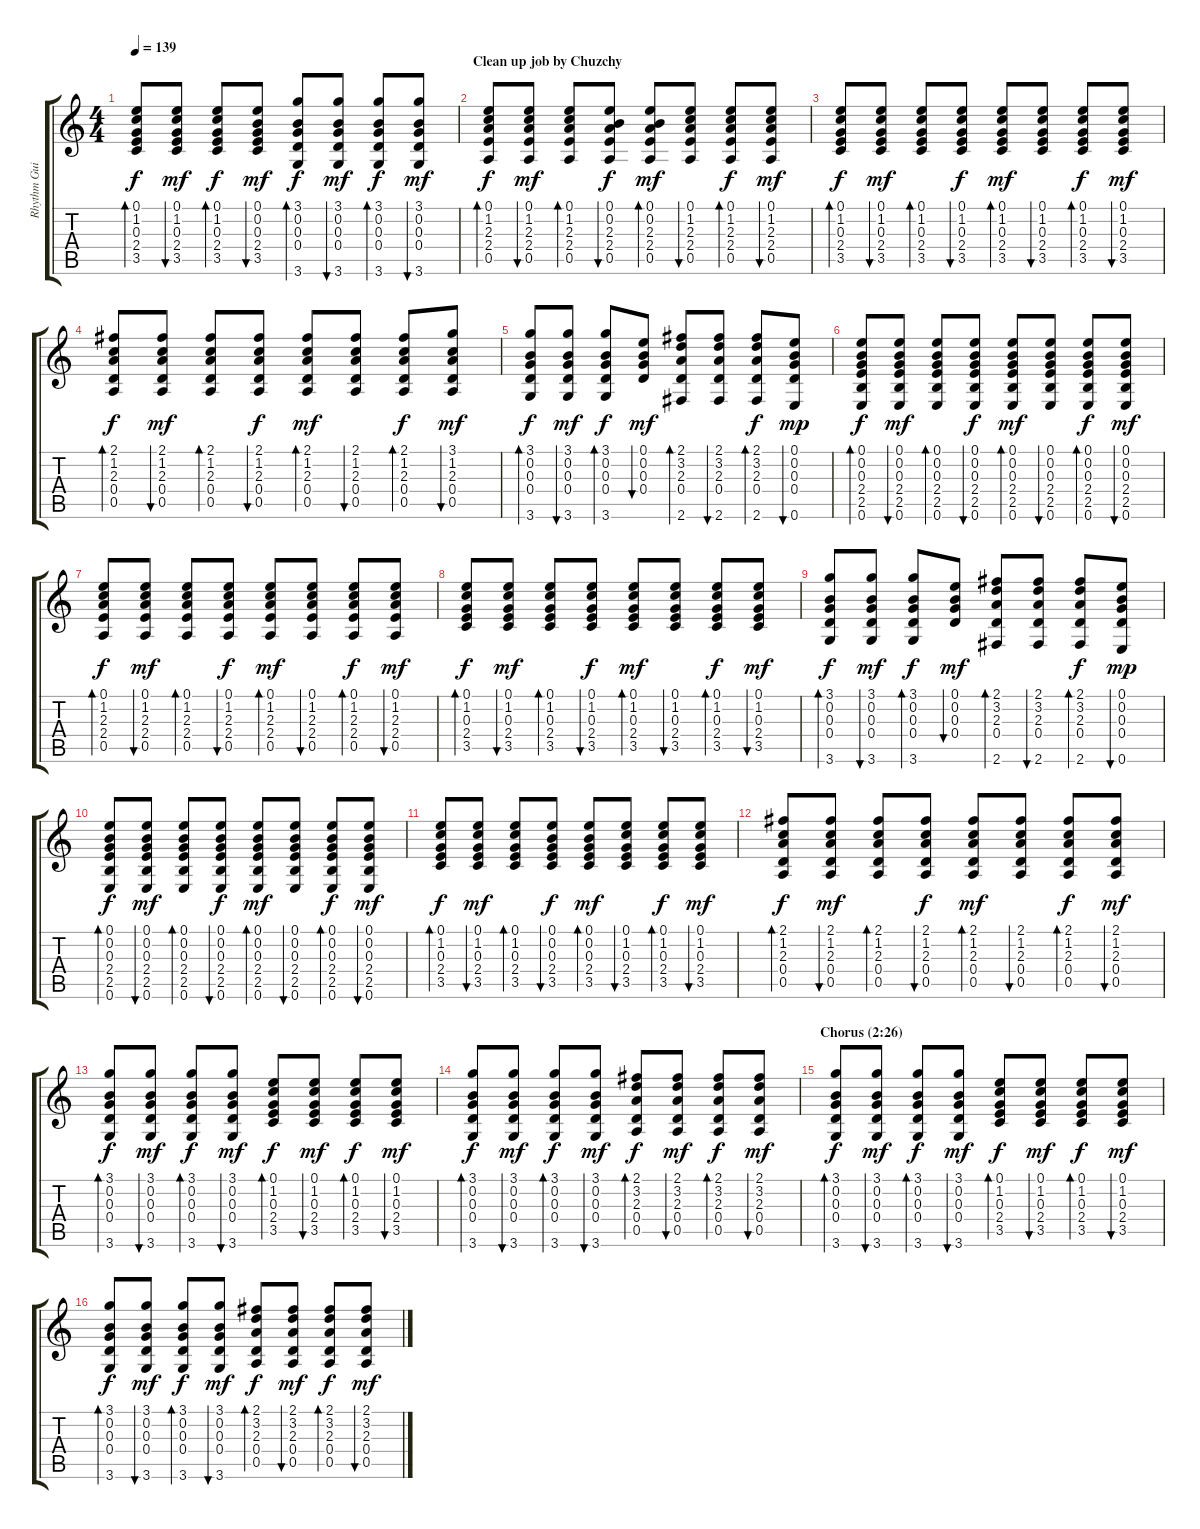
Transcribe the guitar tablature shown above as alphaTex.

\track ("Rhythm Guitar" "Rhythm Gui") {instrument acousticguitarsteel}
\staff {score tabs}
\tuning (E4 B3 G3 D3 A2 E2) {hide}
\ts (4 4)
\tempo 139
\clef g2
\ks c
(0.1 1.2 0.3 2.4 3.5).8{bd 30 dy f} (0.1 1.2 0.3 2.4 3.5).8{bu 30 dy mf} (0.1 1.2 0.3 2.4 3.5).8{bd 30 dy f} (0.1 0.2 0.3 2.4 3.5).8{bu 30 dy mf} (3.1 0.2 0.3 0.4 3.6).8{bd 30 dy f} (3.1 0.2 0.3 0.4 3.6).8{bu 30 dy mf} (3.1 0.2 0.3 0.4 3.6).8{bd 30 dy f} (3.1 0.2 0.3 0.4 3.6).8{bu 30 dy mf} |
\section ("" "Clean up job by Chuzchy")
(0.1 1.2 2.3 2.4 0.5).8{bd 30 dy f} (0.1 1.2 2.3 2.4 0.5).8{bu 30 dy mf} (0.1 1.2 2.3 2.4 0.5).8{bd 30} (0.1 0.2 2.3 2.4 0.5).8{bu 30 dy f} (0.1 0.2 2.3 2.4 0.5).8{bd 30 dy mf} (0.1 1.2 2.3 2.4 0.5).8{bu 30} (0.1 1.2 2.3 2.4 0.5).8{bd 30 dy f} (0.1 1.2 2.3 2.4 0.5).8{bu 30 dy mf} |
(0.1 1.2 0.3 2.4 3.5).8{bd 30 dy f} (0.1 1.2 0.3 2.4 3.5).8{bu 30 dy mf} (0.1 1.2 0.3 2.4 3.5).8{bd 30} (0.1 1.2 0.3 2.4 3.5).8{bu 30 dy f} (0.1 1.2 0.3 2.4 3.5).8{bd 30 dy mf} (0.1 1.2 0.3 2.4 3.5).8{bu 30} (0.1 1.2 0.3 2.4 3.5).8{bd 30 dy f} (0.1 1.2 0.3 2.4 3.5).8{bu 30 dy mf} |
(2.1 1.2 2.3 0.4 0.5).8{bd 30 dy f} (2.1 1.2 2.3 0.4 0.5).8{bu 30 dy mf} (2.1 1.2 2.3 0.4 0.5).8{bd 30} (2.1 1.2 2.3 0.4 0.5).8{bu 30 dy f} (2.1 1.2 2.3 0.4 0.5).8{bd 30 dy mf} (2.1 1.2 2.3 0.4 0.5).8{bu 30} (2.1 1.2 2.3 0.4 0.5).8{bd 30 dy f} (3.1 1.2 2.3 0.4 0.5).8{bu 30 dy mf} |
(3.1 0.2 0.3 0.4 3.6).8{bd 30 dy f} (3.1 0.2 0.3 0.4 3.6).8{bu 30 dy mf} (3.1 0.2 0.3 0.4 3.6).8{bd 30 dy f} (0.1 0.2 0.3 0.4).8{bu 30 dy mf} (2.1 3.2 2.3 0.4 2.6).8{bd 30} (2.1 3.2 2.3 0.4 2.6).8{bu 30} (2.1 3.2 2.3 0.4 2.6).8{bd 30 dy f} (0.1 0.2 0.3 0.4 0.6).8{bu 30 dy mp} |
(0.1 0.2 0.3 2.4 2.5 0.6).8{bd 30 dy f} (0.1 0.2 0.3 2.4 2.5 0.6).8{bu 30 dy mf} (0.1 0.2 0.3 2.4 2.5 0.6).8{bd 30} (0.1 0.2 0.3 2.4 2.5 0.6).8{bu 30 dy f} (0.1 0.2 0.3 2.4 2.5 0.6).8{bd 30 dy mf} (0.1 0.2 0.3 2.4 2.5 0.6).8{bu 30} (0.1 0.2 0.3 2.4 2.5 0.6).8{bd 30 dy f} (0.1 0.2 0.3 2.4 2.5 0.6).8{bu 30 dy mf} |
(0.1 1.2 2.3 2.4 0.5).8{bd 30 dy f} (0.1 1.2 2.3 2.4 0.5).8{bu 30 dy mf} (0.1 1.2 2.3 2.4 0.5).8{bd 30} (0.1 1.2 2.3 2.4 0.5).8{bu 30 dy f} (0.1 1.2 2.3 2.4 0.5).8{bd 30 dy mf} (0.1 1.2 2.3 2.4 0.5).8{bu 30} (0.1 1.2 2.3 2.4 0.5).8{bd 30 dy f} (0.1 1.2 2.3 2.4 0.5).8{bu 30 dy mf} |
(0.1 1.2 0.3 2.4 3.5).8{bd 30 dy f} (0.1 1.2 0.3 2.4 3.5).8{bu 30 dy mf} (0.1 1.2 0.3 2.4 3.5).8{bd 30} (0.1 1.2 0.3 2.4 3.5).8{bu 30 dy f} (0.1 1.2 0.3 2.4 3.5).8{bd 30 dy mf} (0.1 1.2 0.3 2.4 3.5).8{bu 30} (0.1 1.2 0.3 2.4 3.5).8{bd 30 dy f} (0.1 1.2 0.3 2.4 3.5).8{bu 30 dy mf} |
(3.1 0.2 0.3 0.4 3.6).8{bd 30 dy f} (3.1 0.2 0.3 0.4 3.6).8{bu 30 dy mf} (3.1 0.2 0.3 0.4 3.6).8{bd 30 dy f} (0.1 0.2 0.3 0.4).8{bu 30 dy mf} (2.1 3.2 2.3 0.4 2.6).8{bd 30} (2.1 3.2 2.3 0.4 2.6).8{bu 30} (2.1 3.2 2.3 0.4 2.6).8{bd 30 dy f} (0.1 0.2 0.3 0.4 0.6).8{bu 30 dy mp} |
(0.1 0.2 0.3 2.4 2.5 0.6).8{bd 30 dy f} (0.1 0.2 0.3 2.4 2.5 0.6).8{bu 30 dy mf} (0.1 0.2 0.3 2.4 2.5 0.6).8{bd 30} (0.1 0.2 0.3 2.4 2.5 0.6).8{bu 30 dy f} (0.1 0.2 0.3 2.4 2.5 0.6).8{bd 30 dy mf} (0.1 0.2 0.3 2.4 2.5 0.6).8{bu 30} (0.1 0.2 0.3 2.4 2.5 0.6).8{bd 30 dy f} (0.1 0.2 0.3 2.4 2.5 0.6).8{bu 30 dy mf} |
(0.1 1.2 0.3 2.4 3.5).8{bd 30 dy f} (0.1 1.2 0.3 2.4 3.5).8{bu 30 dy mf} (0.1 1.2 0.3 2.4 3.5).8{bd 30} (0.1 0.2 0.3 2.4 3.5).8{bu 30 dy f} (0.1 0.2 0.3 2.4 3.5).8{bd 30 dy mf} (0.1 1.2 0.3 2.4 3.5).8{bu 30} (0.1 1.2 0.3 2.4 3.5).8{bd 30 dy f} (0.1 1.2 0.3 2.4 3.5).8{bu 30 dy mf} |
(2.1 1.2 2.3 0.4 0.5).8{bd 30 dy f} (2.1 1.2 2.3 0.4 0.5).8{bu 30 dy mf} (2.1 1.2 2.3 0.4 0.5).8{bd 30} (2.1 1.2 2.3 0.4 0.5).8{bu 30 dy f} (2.1 1.2 2.3 0.4 0.5).8{bd 30 dy mf} (2.1 1.2 2.3 0.4 0.5).8{bu 30} (2.1 1.2 2.3 0.4 0.5).8{bd 30 dy f} (2.1 1.2 2.3 0.4 0.5).8{bu 30 dy mf} |
(3.1 0.2 0.3 0.4 3.6).8{bd 30 dy f} (3.1 0.2 0.3 0.4 3.6).8{bu 30 dy mf} (3.1 0.2 0.3 0.4 3.6).8{bd 30 dy f} (3.1 0.2 0.3 0.4 3.6).8{bu 30 dy mf} (0.1 1.2 0.3 2.4 3.5).8{bd 30 dy f} (0.1 1.2 0.3 2.4 3.5).8{bu 30 dy mf} (0.1 1.2 0.3 2.4 3.5).8{bd 30 dy f} (0.1 1.2 0.3 2.4 3.5).8{bu 30 dy mf} |
(3.1 0.2 0.3 0.4 3.6).8{bd 30 dy f} (3.1 0.2 0.3 0.4 3.6).8{bu 30 dy mf} (3.1 0.2 0.3 0.4 3.6).8{bd 30 dy f} (3.1 0.2 0.3 0.4 3.6).8{bu 30 dy mf} (2.1 3.2 2.3 0.4 0.5).8{bd 30 dy f} (2.1 3.2 2.3 0.4 0.5).8{bu 30 dy mf} (2.1 3.2 2.3 0.4 0.5).8{bd 30 dy f} (2.1 3.2 2.3 0.4 0.5).8{bu 30 dy mf} |
\section ("" "Chorus (2:26)")
(3.1 0.2 0.3 0.4 3.6).8{bd 30 dy f} (3.1 0.2 0.3 0.4 3.6).8{bu 30 dy mf} (3.1 0.2 0.3 0.4 3.6).8{bd 30 dy f} (3.1 0.2 0.3 0.4 3.6).8{bu 30 dy mf} (0.1 1.2 0.3 2.4 3.5).8{bd 30 dy f} (0.1 1.2 0.3 2.4 3.5).8{bu 30 dy mf} (0.1 1.2 0.3 2.4 3.5).8{bd 30 dy f} (0.1 1.2 0.3 2.4 3.5).8{bu 30 dy mf} |
(3.1 0.2 0.3 0.4 3.6).8{bd 30 dy f} (3.1 0.2 0.3 0.4 3.6).8{bu 30 dy mf} (3.1 0.2 0.3 0.4 3.6).8{bd 30 dy f} (3.1 0.2 0.3 0.4 3.6).8{bu 30 dy mf} (2.1 3.2 2.3 0.4 0.5).8{bd 30 dy f} (2.1 3.2 2.3 0.4 0.5).8{bu 30 dy mf} (2.1 3.2 2.3 0.4 0.5).8{bd 30 dy f} (2.1 3.2 2.3 0.4 0.5).8{bu 30 dy mf}
